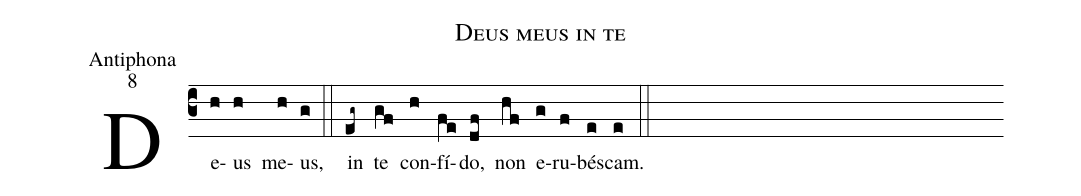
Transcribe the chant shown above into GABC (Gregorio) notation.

name:Deus meus in te;
office-part:Antiphona;
mode:8;
%%
(c3) De(h)us(h) me(h)us,(g) (::) in(eg~) te(gf) con(h)fí(fe)do,(df) non(hf) e(g)ru(f)bé(e)scam.(e) (::)
